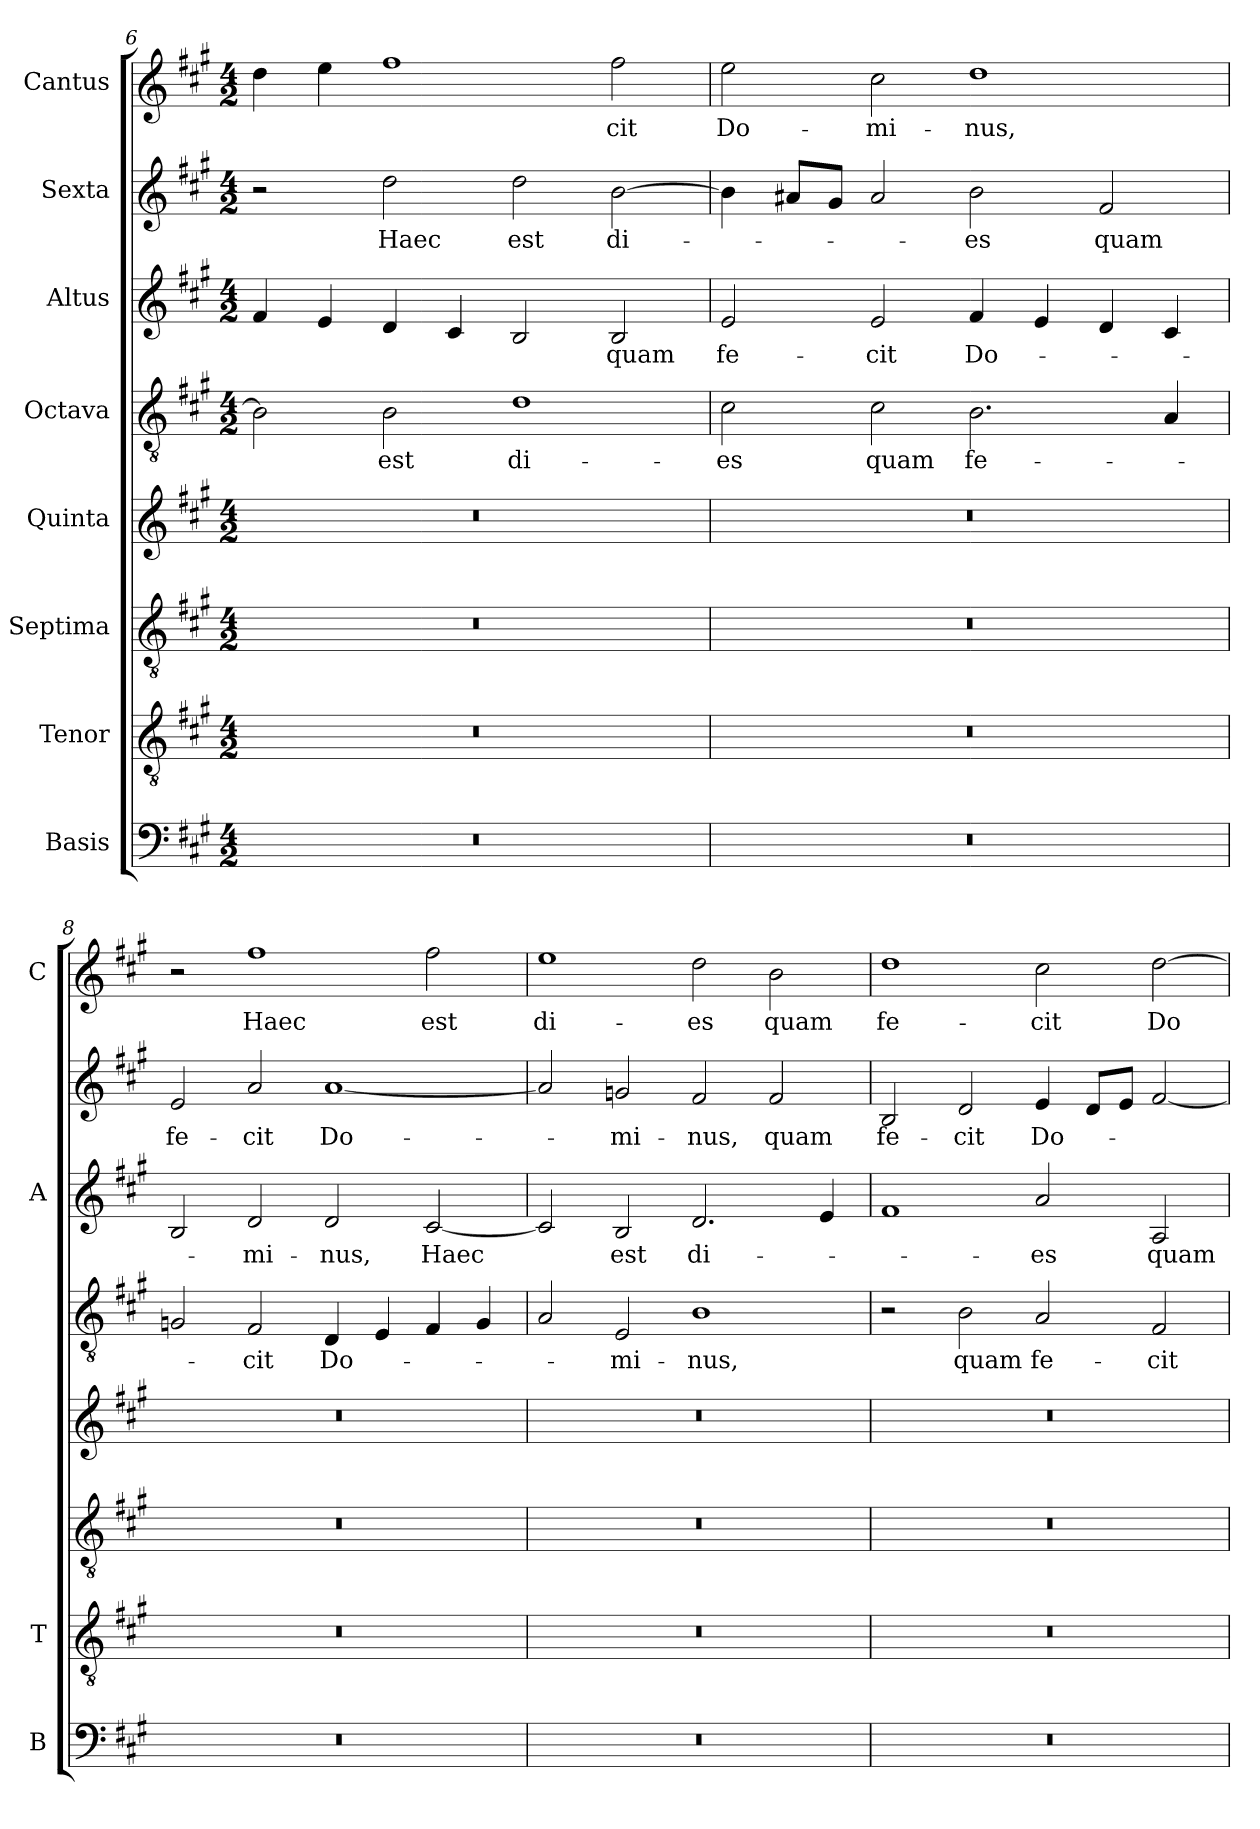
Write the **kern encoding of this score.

**kern	**kern	**kern	**kern	**kern	**text	**kern	**text	**kern	**text	**kern	**text
*part8	*part7	*part6	*part5	*part4	*part4	*part3	*part3	*part2	*part2	*part1	*part1
*staff8	*staff7	*staff6	*staff5	*staff4	*staff4	*staff3	*staff3	*staff2	*staff2	*staff1	*staff1
*I"Basis	*I"Tenor	*I"Septima	*I"Quinta	*I"Octava	*	*I"Altus	*	*I"Sexta	*	*I"Cantus	*
*I'B	*I'T	*	*	*	*	*I'A	*	*	*	*I'C	*
!!LO:PB:g=z
*clefF4	*clefGv2	*clefGv2	*clefG2	*clefGv2	*	*clefG2	*	*clefG2	*	*clefG2	*
*k[f#c#g#]	*k[f#c#g#]	*k[f#c#g#]	*k[f#c#g#]	*k[f#c#g#]	*	*k[f#c#g#]	*	*k[f#c#g#]	*	*k[f#c#g#]	*
*A:	*A:	*A:	*A:	*A:	*	*A:	*	*A:	*	*A:	*
*M4/2	*M4/2	*M4/2	*M4/2	*M4/2	*	*M4/2	*	*M4/2	*	*M4/2	*
=6	=6	=6	=6	=6	=6	=6	=6	=6	=6	=6	=6
0r	0r	0r	0r	2B\]	.	4f#/	.	2r	.	4dd\	.
.	.	.	.	.	.	4e/	.	.	.	4ee\	.
!	!	!	!	!	!LO:LY:b	!	!	!	!LO:LY:b	!	!
.	.	.	.	2B\	est	4d/	.	2dd\	Haec	1ff#	.
.	.	.	.	.	.	4c#/	.	.	.	.	.
!	!	!	!	!	!LO:LY:b	!	!	!	!LO:LY:b	!	!
.	.	.	.	1d	di-	2B/	.	2dd\	est	.	.
!	!	!	!	!	!	!	!LO:LY:b	!	!LO:LY:b	!	!LO:LY:b
.	.	.	.	.	.	2B/	quam	[2b\	di-	2ff#\	-cit
=7	=7	=7	=7	=7	=7	=7	=7	=7	=7	=7	=7
!	!	!	!	!	!LO:LY:b	!	!LO:LY:b	!	!	!	!LO:LY:b
0r	0r	0r	0r	2c#\	-es	2e/	fe-	4b\]	.	2ee\	Do-
.	.	.	.	.	.	.	.	8a#X/L	.	.	.
.	.	.	.	.	.	.	.	8g#/J	.	.	.
!	!	!	!	!	!LO:LY:b	!	!LO:LY:b	!	!	!	!LO:LY:b
.	.	.	.	2c#\	quam	2e/	-cit	2a#/	.	2cc#\	-mi-
!	!	!	!	!	!LO:LY:b	!	!LO:LY:b	!	!LO:LY:b	!	!LO:LY:b
.	.	.	.	2.B\	fe-	4f#/	Do-	2b\	-es	1dd	-nus,
.	.	.	.	.	.	4e/	.	.	.	.	.
!	!	!	!	!	!	!	!	!	!LO:LY:b	!	!
.	.	.	.	.	.	4d/	.	2f#/	quam	.	.
.	.	.	.	4A/	.	4c#/	.	.	.	.	.
=8	=8	=8	=8	=8	=8	=8	=8	=8	=8	=8	=8
!	!	!	!	!	!	!	!	!	!LO:LY:b	!	!
0r	0r	0r	0r	2Gn/	.	2B/	.	2e/	fe-	2r	.
!	!	!	!	!	!LO:LY:b	!	!LO:LY:b	!	!LO:LY:b	!	!LO:LY:b
.	.	.	.	2F#/	-cit	2d/	-mi-	2a/	-cit	1ff#	Haec
!	!	!	!	!	!LO:LY:b	!	!LO:LY:b	!	!LO:LY:b	!	!
.	.	.	.	4D/	Do-	2d/	-nus,	[1a	Do-	.	.
.	.	.	.	4E/	.	.	.	.	.	.	.
!	!	!	!	!	!	!	!LO:LY:b	!	!	!	!LO:LY:b
.	.	.	.	4F#/	.	[2c#/	Haec	.	.	2ff#\	est
.	.	.	.	4G/	.	.	.	.	.	.	.
=9	=9	=9	=9	=9	=9	=9	=9	=9	=9	=9	=9
!	!	!	!	!	!	!	!	!	!	!	!LO:LY:b
0r	0r	0r	0r	2A/	.	2c#/]	.	2a/]	.	1ee	di-
!	!	!	!	!	!LO:LY:b	!	!LO:LY:b	!	!LO:LY:b	!	!
.	.	.	.	2E/	-mi-	2B/	est	2gn/	-mi-	.	.
!	!	!	!	!	!LO:LY:b	!	!LO:LY:b	!	!LO:LY:b	!	!LO:LY:b
.	.	.	.	1B	-nus,	2.d/	di-	2f#/	-nus,	2dd\	-es
!	!	!	!	!	!	!	!	!	!LO:LY:b	!	!LO:LY:b
.	.	.	.	.	.	.	.	2f#/	quam	2b\	quam
.	.	.	.	.	.	4e/	.	.	.	.	.
!!LO:LB:g=z
=10	=10	=10	=10	=10	=10	=10	=10	=10	=10	=10	=10
!	!	!	!	!	!	!	!	!	!LO:LY:b	!	!LO:LY:b
0r	0r	0r	0r	2r	.	1f#	.	2B/	fe-	1dd	fe-
!	!	!	!	!	!LO:LY:b	!	!	!	!LO:LY:b	!	!
.	.	.	.	2B\	quam	.	.	2d/	-cit	.	.
!	!	!	!	!	!LO:LY:b	!	!LO:LY:b	!	!LO:LY:b	!	!LO:LY:b
.	.	.	.	2A/	fe-	2a/	-es	4e/	Do-	2cc#\	-cit
.	.	.	.	.	.	.	.	8d/L	.	.	.
.	.	.	.	.	.	.	.	8e/J	.	.	.
!	!	!	!	!	!LO:LY:b	!	!LO:LY:b	!	!	!	!LO:LY:b
.	.	.	.	2F#/	-cit	2A/	quam	[2f#/	.	[2dd\	Do-
=	=	=	=	=	=	=	=	=	=	=	=
*-	*-	*-	*-	*-	*-	*-	*-	*-	*-	*-	*-
